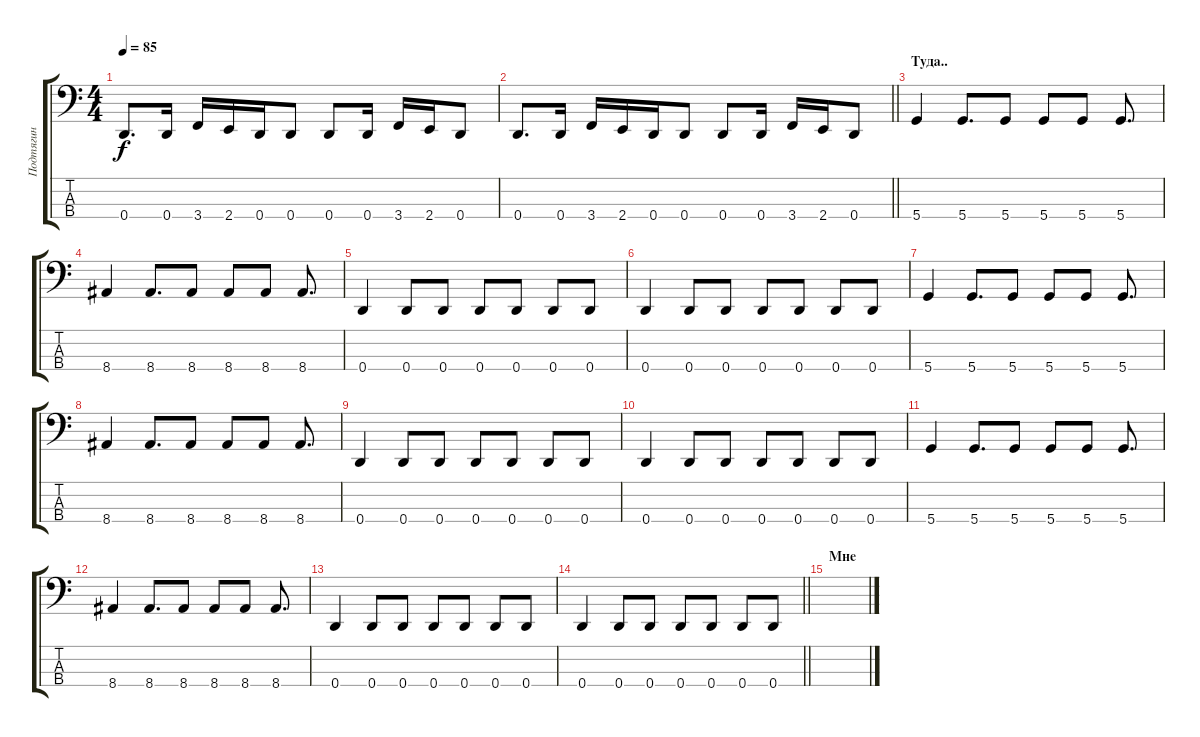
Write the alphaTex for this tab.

\track ("Подтягин" "Подтягин") {instrument electricbasspick}
\staff {score tabs}
\tuning (G2 D2 A1 D1) {hide}
\ts (4 4)
\tempo 85
\clef f4
\ks c
0.4.8{d dy f} 0.4.16 3.4.16 2.4.16 0.4.16 0.4.8 0.4.8 0.4.16 3.4.16 2.4.16 0.4.8 |
\barLineRight lightlight
0.4.8{d} 0.4.16 3.4.16 2.4.16 0.4.16 0.4.8 0.4.8 0.4.16 3.4.16 2.4.16 0.4.8 |
\section ("" "Туда..")
5.4.4 5.4.8{d} 5.4.8 5.4.8 5.4.8 5.4.8{d} |
8.4.4 8.4.8{d} 8.4.8 8.4.8 8.4.8 8.4.8{d} |
0.4.4 0.4.8 0.4.8 0.4.8 0.4.8 0.4.8 0.4.8 |
0.4.4 0.4.8 0.4.8 0.4.8 0.4.8 0.4.8 0.4.8 |
5.4.4 5.4.8{d} 5.4.8 5.4.8 5.4.8 5.4.8{d} |
8.4.4 8.4.8{d} 8.4.8 8.4.8 8.4.8 8.4.8{d} |
0.4.4 0.4.8 0.4.8 0.4.8 0.4.8 0.4.8 0.4.8 |
0.4.4 0.4.8 0.4.8 0.4.8 0.4.8 0.4.8 0.4.8 |
5.4.4 5.4.8{d} 5.4.8 5.4.8 5.4.8 5.4.8{d} |
8.4.4 8.4.8{d} 8.4.8 8.4.8 8.4.8 8.4.8{d} |
0.4.4 0.4.8 0.4.8 0.4.8 0.4.8 0.4.8 0.4.8 |
\barLineRight lightlight
0.4.4 0.4.8 0.4.8 0.4.8 0.4.8 0.4.8 0.4.8 |
\section ("" "Мне")
